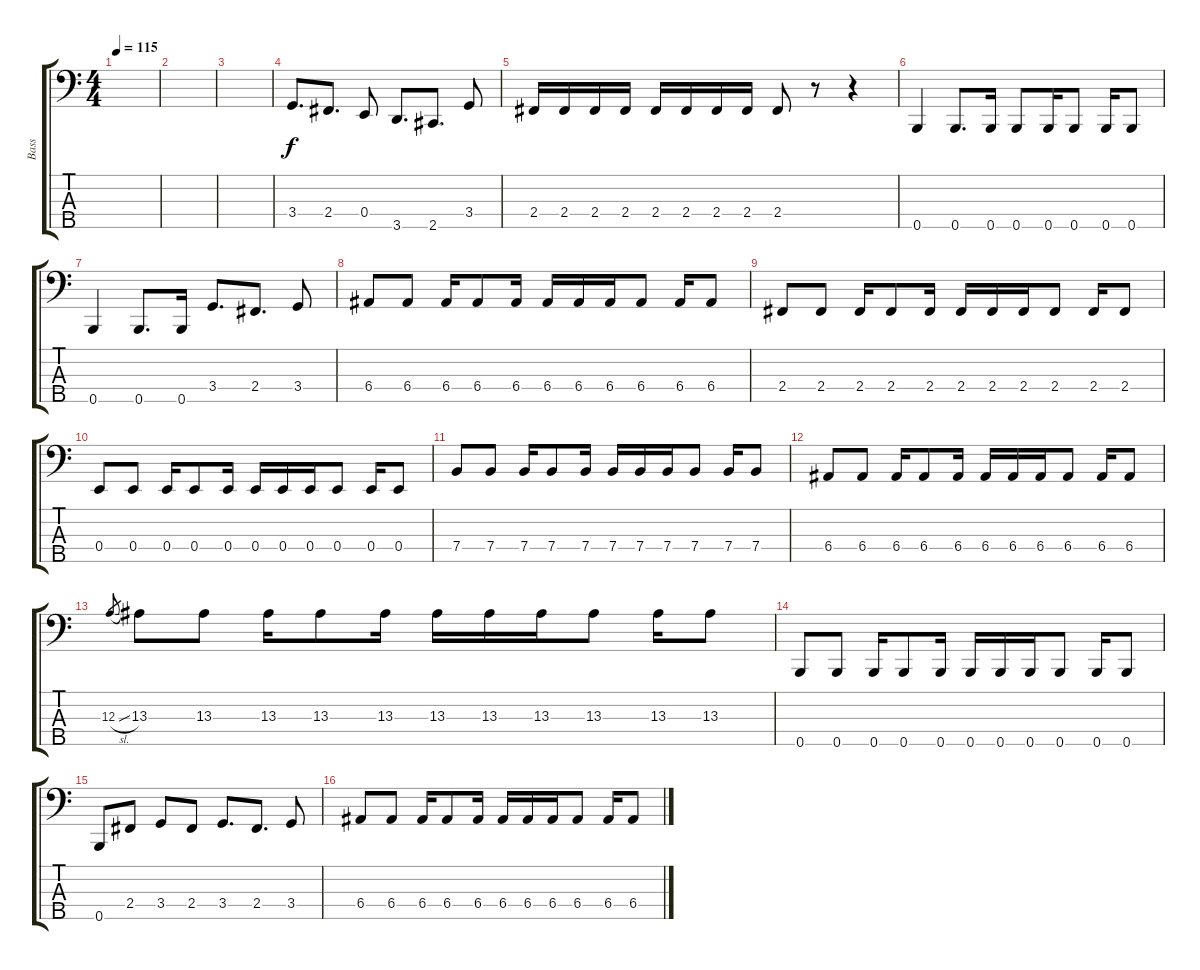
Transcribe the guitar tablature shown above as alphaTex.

\track ("Bass" "Bass") {instrument electricbassfinger}
\staff {score tabs}
\tuning (G2 D2 A1 E1 B0) {hide}
\ts (4 4)
\tempo 115
\clef f4
\ks c
|
|
|
3.4.8{d} 2.4.8{d} 0.4.8 3.5.8{d} 2.5.8{d} 3.4.8 |
2.4.16 2.4.16 2.4.16 2.4.16 2.4.16 2.4.16 2.4.16 2.4.16 2.4.8 r.8 r.4 |
0.5.4 0.5.8{d} 0.5.16 0.5.8 0.5.16 0.5.8 0.5.16 0.5.8 |
0.5.4 0.5.8{d} 0.5.16 3.4.8{d} 2.4.8{d} 3.4.8 |
6.4.8 6.4.8 6.4.16 6.4.8 6.4.16 6.4.16 6.4.16 6.4.16 6.4.8 6.4.16 6.4.8 |
2.4.8 2.4.8 2.4.16 2.4.8 2.4.16 2.4.16 2.4.16 2.4.16 2.4.8 2.4.16 2.4.8 |
0.4.8 0.4.8 0.4.16 0.4.8 0.4.16 0.4.16 0.4.16 0.4.16 0.4.8 0.4.16 0.4.8 |
7.4.8 7.4.8 7.4.16 7.4.8 7.4.16 7.4.16 7.4.16 7.4.16 7.4.8 7.4.16 7.4.8 |
6.4.8 6.4.8 6.4.16 6.4.8 6.4.16 6.4.16 6.4.16 6.4.16 6.4.8 6.4.16 6.4.8 |
12.3{sl}.8{gr} 13.3.8 13.3.8 13.3.16 13.3.8 13.3.16 13.3.16 13.3.16 13.3.16 13.3.8 13.3.16 13.3.8 |
0.5.8 0.5.8 0.5.16 0.5.8 0.5.16 0.5.16 0.5.16 0.5.16 0.5.8 0.5.16 0.5.8 |
0.5.8 2.4.8 3.4.8 2.4.8 3.4.8{d} 2.4.8{d} 3.4.8 |
6.4.8 6.4.8 6.4.16 6.4.8 6.4.16 6.4.16 6.4.16 6.4.16 6.4.8 6.4.16 6.4.8
